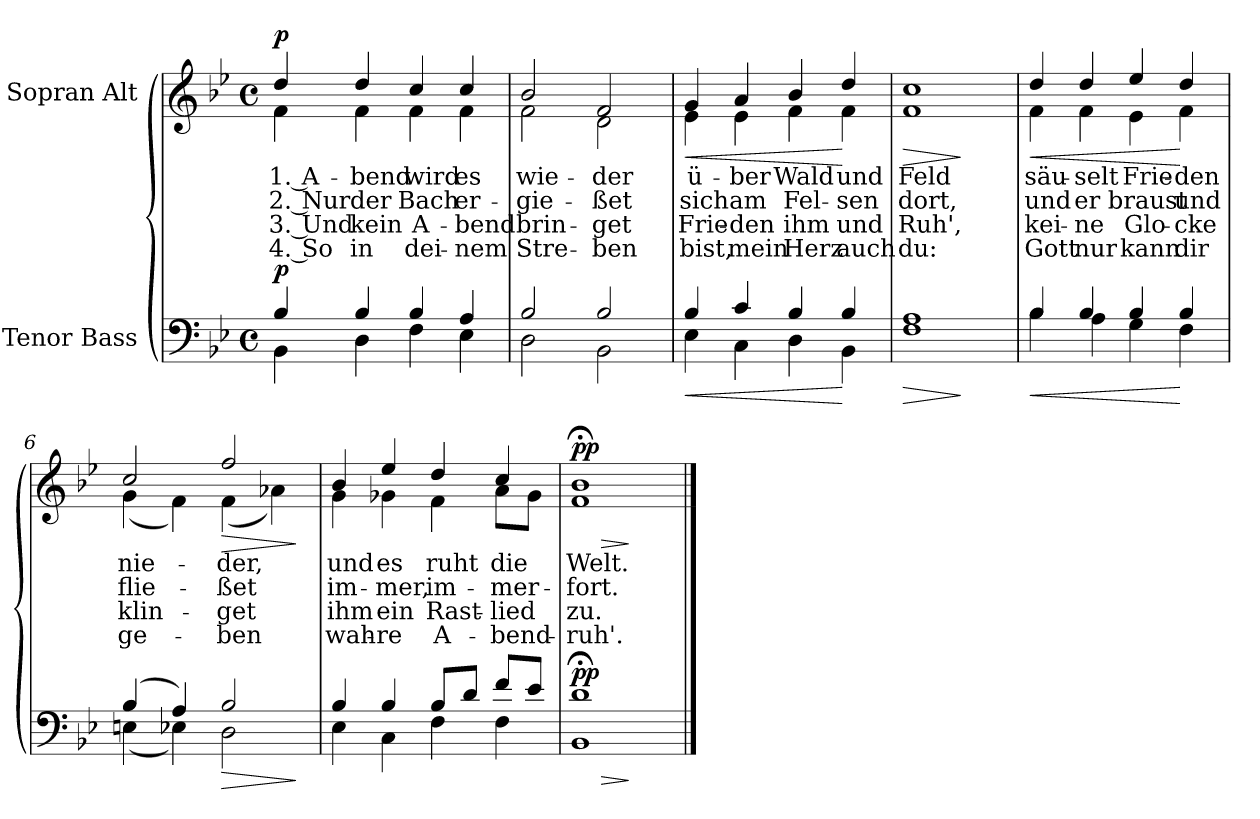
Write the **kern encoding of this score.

**kern	**dynam	**kern	**text	**text	**text	**text	**dynam
*part2	*part2	*part1	*part1	*part1	*part1	*part1	*part1
*staff2	*staff2	*staff1	*staff1	*staff1	*staff1	*staff1	*staff1
*I"Tenor Bass	*	*I"Sopran Alt	*	*	*	*	*
*clefF4	*	*clefG2	*	*	*	*	*
*k[b-e-]	*	*k[b-e-]	*	*	*	*	*
*M4/4	*	*M4/4	*	*	*	*	*
*met(c)	*	*met(c)	*	*	*	*	*
=1	=1	=1	=1	=1	=1	=1	=1
*^	*	*	*	*	*	*	*
!	!	!	!LO:TX:a:B:t=Ruhig und sanft	!	!	!	!	!
!	!	!LO:DY:a	!	!LO:LY:b	!LO:LY:b	!LO:LY:b	!LO:LY:b	!LO:DY:a
*	*	*	*^	*	*	*	*	*
4B-/	4BB-\	p	4dd/	4f\	1. A-	2. Nur	3. Und	4. So	p
!	!	!	!	!	!LO:LY:b	!LO:LY:b	!LO:LY:b	!LO:LY:b	!
4B-/	4D\	.	4dd/	4f\	-bend	der	kein	in	.
!	!	!	!	!	!LO:LY:b	!LO:LY:b	!LO:LY:b	!LO:LY:b	!
4B-/	4F\	.	4cc/	4f\	wird	Bach	A-	dei-	.
!	!	!	!	!	!LO:LY:b	!LO:LY:b	!LO:LY:b	!LO:LY:b	!
4A/	4E-\	.	4cc/	4f\	es	er-	-bend	-nem	.
=2	=2	=2	=2	=2	=2	=2	=2	=2	=2
!	!	!	!	!	!LO:LY:b	!LO:LY:b	!LO:LY:b	!LO:LY:b	!
2B-/	2D\	.	2b-/	2f\	wie-	-gie-	brin-	Stre-	.
!	!	!	!	!	!LO:LY:b	!LO:LY:b	!LO:LY:b	!LO:LY:b	!
2B-/	2BB-\	.	2f/	2d\	-der	-ßet	-get	-ben	.
=3	=3	=3	=3	=3	=3	=3	=3	=3	=3
!	!	!LO:HP:b	!	!	!LO:LY:b	!LO:LY:b	!LO:LY:b	!LO:LY:b	!LO:HP:b
4B-/	4E-\	<	4g/	4e-\	ü-	sich	Frie-	bist,	<
!	!	!	!	!	!LO:LY:b	!LO:LY:b	!LO:LY:b	!LO:LY:b	!
4c/	4C\	.	4a/	4e-\	-ber	am	-den	mein	.
!	!	!	!	!	!LO:LY:b	!LO:LY:b	!LO:LY:b	!LO:LY:b	!
4B-/	4D\	.	4b-/	4f\	Wald	Fel-	ihm	Herz	.
!	!	!	!	!	!LO:LY:b	!LO:LY:b	!LO:LY:b	!LO:LY:b	!
4B-/	4BB-\	[	4dd/	4f\	und	-sen	und	auch	[
=4	=4	=4	=4	=4	=4	=4	=4	=4	=4
!	!	!LO:HP:b	!	!	!LO:LY:b	!LO:LY:b	!LO:LY:b	!LO:LY:b	!LO:HP:b
1A	1F	>	1cc	1f	Feld	dort,	Ruh',	du:	>
*v	*v	*	*	*	*	*	*	*	*
*	*	*v	*v	*	*	*	*	*
.	]	.	.	.	.	.	]
!!LO:LB:g=z
=5	=5	=5	=5	=5	=5	=5	=5
!	!LO:HP:b	!	!LO:LY:b	!LO:LY:b	!LO:LY:b	!LO:LY:b	!LO:HP:b
*^	*	*^	*	*	*	*	*
4B-/	4B-\	<	4dd/	4f\	säu-	und	kei-	Gott	<
!	!	!	!	!	!LO:LY:b	!LO:LY:b	!LO:LY:b	!LO:LY:b	!
4B-/	4A\	.	4dd/	4f\	-selt	er	-ne	nur	.
!	!	!	!	!	!LO:LY:b	!LO:LY:b	!LO:LY:b	!LO:LY:b	!
4B-/	4G\	.	4ee-/	4e-\	Frie-	braust	Glo-	kann	.
!	!	!	!	!	!LO:LY:b	!LO:LY:b	!LO:LY:b	!LO:LY:b	!
4B-/	4F\	[	4dd/	4f\	-den	und	-cke	dir	[
=6	=6	=6	=6	=6	=6	=6	=6	=6	=6
!	!	!	!	!	!LO:LY:b	!LO:LY:b	!LO:LY:b	!LO:LY:b	!
(4B-/	(4En\	.	2cc/	(4g\	nie-	flie-	klin-	ge-	.
4A/)	4E-X\)	.	.	4f\)	.	.	.	.	.
!	!	!LO:HP:b	!	!	!LO:LY:b	!LO:LY:b	!LO:LY:b	!LO:LY:b	!LO:HP:b
2B-/	2D\	>	2ff/	(4f\	-der,	-ßet	-get	-ben	>
.	.	.	.	4a-X\)	.	.	.	.	.
*v	*v	*	*	*	*	*	*	*	*
*	*	*v	*v	*	*	*	*	*
.	]	.	.	.	.	.	]
=7	=7	=7	=7	=7	=7	=7	=7
*^	*	*	*	*	*	*	*
!	!	!	!	!LO:LY:b	!LO:LY:b	!LO:LY:b	!LO:LY:b	!
*	*	*	*^	*	*	*	*	*
4B-/	4E-\	.	4b-/	4g\	und	im-	ihm	wah-	.
!	!	!	!	!	!LO:LY:b	!LO:LY:b	!LO:LY:b	!LO:LY:b	!
4B-/	4C\	.	4ee-/	4g-X\	es	-mer,	ein	-re	.
!	!	!	!	!	!LO:LY:b	!LO:LY:b	!LO:LY:b	!LO:LY:b	!
8B-/L	4F\	.	4dd/	4f\	ruht	im-	Rast-	A-	.
8d/J	.	.	.	.	.	.	.	.	.
!	!	!	!	!	!LO:LY:b	!LO:LY:b	!LO:LY:b	!LO:LY:b	!
8f/L	4F\	.	4cc/	8a\L	die	-mer-	-lied	-bend-	.
8e-/J	.	.	.	8g-\J	.	.	.	.	.
=8	=8	=8	=8	=8	=8	=8	=8	=8	=8
!	!	!LO:HP:b	!	!	!LO:LY:b	!LO:LY:b	!LO:LY:b	!LO:LY:b	!LO:HP:b
!	!	!LO:DY:n=1:a	!	!	!	!	!	!	!LO:DY:n=1:a
1d;	1BB-	> pp	1b-;<	1f	Welt.	-fort.	zu.	-ruh'.	> pp
*v	*v	*	*	*	*	*	*	*	*
*	*	*v	*v	*	*	*	*	*
.	]	.	.	.	.	.	]
==	==	==	==	==	==	==	==
*-	*-	*-	*-	*-	*-	*-	*-
